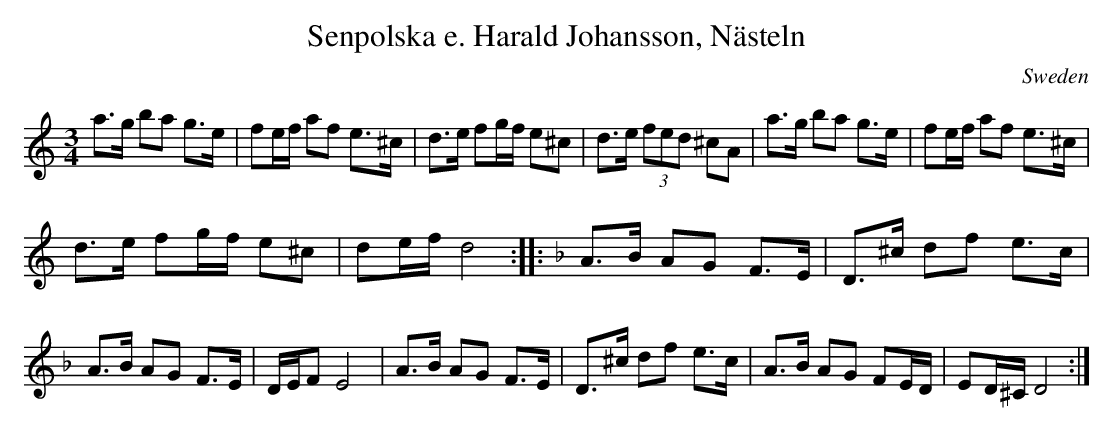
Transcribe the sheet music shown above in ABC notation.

X:1
T:Senpolska e. Harald Johansson, N\"asteln
O:Sweden
M:3/4
K:DDor
a>g ba g>e| fe/f/ af e>^c| \
d>e fg/f/ e^c|d>e (3fed ^cA|\
a>g ba g>e| fe/f/ af e>^c|
d>e fg/f/ e^c|de/f/ d4 ::\
K:Dm
A>B AG F>E| D>^c df e>c|
A>B AG F>E| D/E/F E4|\
A>B AG F>E| D>^c df e>c|\
A>B AG FE/D/| ED/^C/ D4 :|
